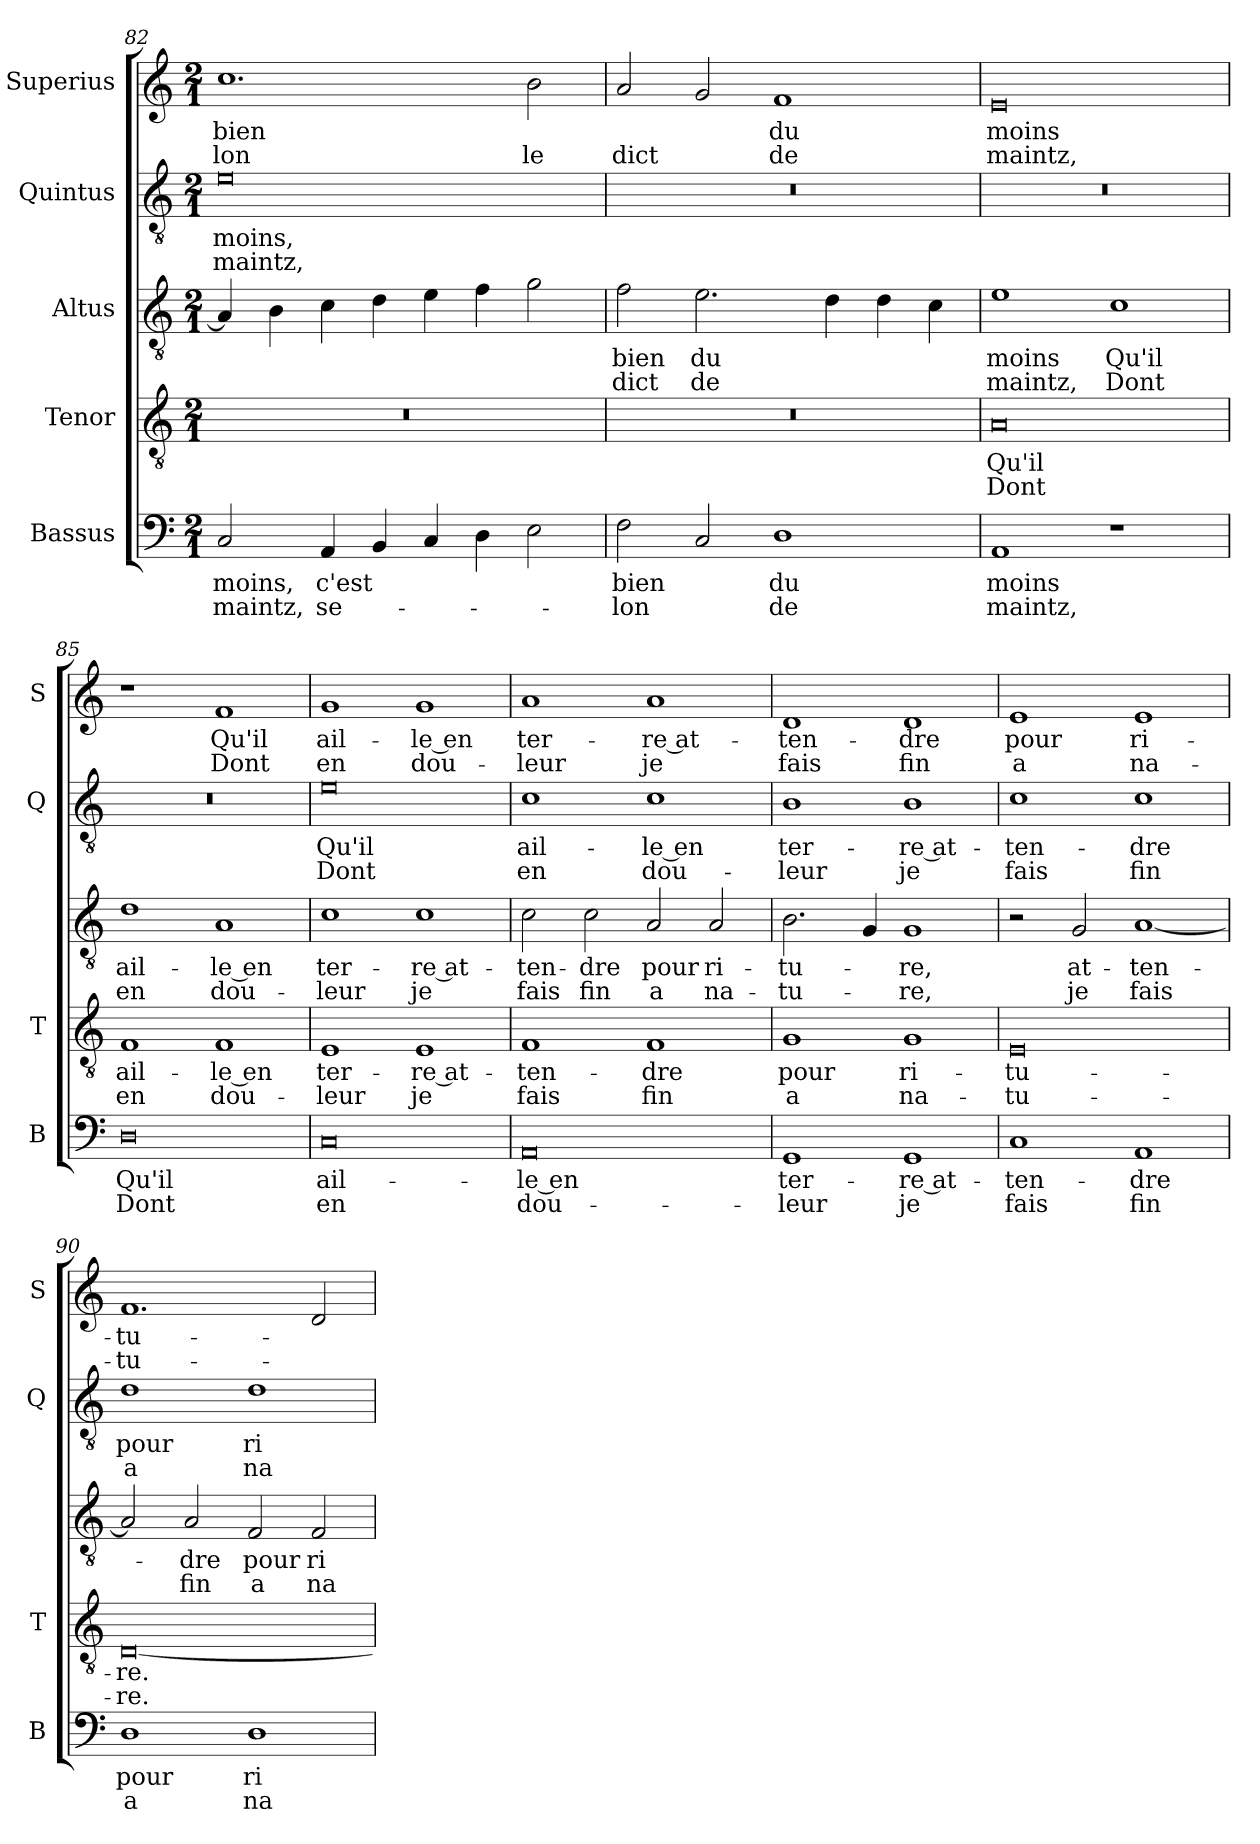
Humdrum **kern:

**kern	**text	**text	**kern	**text	**text	**kern	**text	**text	**kern	**text	**text	**kern	**text	**text
*part5	*part5	*part5	*part4	*part4	*part4	*part3	*part3	*part3	*part2	*part2	*part2	*part1	*part1	*part1
*staff5	*staff5	*staff5	*staff4	*staff4	*staff4	*staff3	*staff3	*staff3	*staff2	*staff2	*staff2	*staff1	*staff1	*staff1
*I"Bassus	*	*	*I"Tenor	*	*	*I"Altus	*	*	*I"Quintus	*	*	*I"Superius	*	*
*I'B	*	*	*I'T	*	*	*	*	*	*I'Q	*	*	*I'S	*	*
*clefF4	*	*	*clefGv2	*	*	*clefGv2	*	*	*clefGv2	*	*	*clefG2	*	*
*k[]	*	*	*k[]	*	*	*k[]	*	*	*k[]	*	*	*k[]	*	*
*M2/1	*	*	*M2/1	*	*	*M2/1	*	*	*M2/1	*	*	*M2/1	*	*
=82	=82	=82	=82	=82	=82	=82	=82	=82	=82	=82	=82	=82	=82	=82
2C/	moins,	maintz,	0r	.	.	4A/]	.	.	0e	moins,	maintz,	1.cc	bien	-lon
.	.	.	.	.	.	4B\	.	.	.	.	.	.	.	.
4AA/	c'est	se-	.	.	.	4c\	.	.	.	.	.	.	.	.
4BB/	.	.	.	.	.	4d\	.	.	.	.	.	.	.	.
4C/	.	.	.	.	.	4e\	.	.	.	.	.	.	.	.
4D\	.	.	.	.	.	4f\	.	.	.	.	.	.	.	.
2E\	.	.	.	.	.	2g\	.	.	.	.	.	2b\	.	le
=83	=83	=83	=83	=83	=83	=83	=83	=83	=83	=83	=83	=83	=83	=83
2F\	bien	-lon	0r	.	.	2f\	bien	dict	0r	.	.	2a/	.	dict
2C/	.	.	.	.	.	2.e\	du	de	.	.	.	2g/	.	.
1D	du	de	.	.	.	.	.	.	.	.	.	1f	du	de
.	.	.	.	.	.	4d\	.	.	.	.	.	.	.	.
.	.	.	.	.	.	4d\	.	.	.	.	.	.	.	.
.	.	.	.	.	.	4c\	.	.	.	.	.	.	.	.
=84	=84	=84	=84	=84	=84	=84	=84	=84	=84	=84	=84	=84	=84	=84
1AA	moins	maintz,	0A	Qu'il	Dont	1e	moins	maintz,	0r	.	.	0e	moins	maintz,
1r	.	.	.	.	.	1c	Qu'il	Dont	.	.	.	.	.	.
=85	=85	=85	=85	=85	=85	=85	=85	=85	=85	=85	=85	=85	=85	=85
0D	Qu'il	Dont	1F	ail-	en	1d	ail-	en	0r	.	.	1r	.	.
.	.	.	1F	le en	dou-	1A	le en	dou-	.	.	.	1f	Qu'il	Dont
=86	=86	=86	=86	=86	=86	=86	=86	=86	=86	=86	=86	=86	=86	=86
0C	ail-	en	1E	ter-	leur	1c	ter-	leur	0e	Qu'il	Dont	1g	ail-	en
.	.	.	1E	-re at-	je	1c	-re at-	je	.	.	.	1g	le en	dou-
=87	=87	=87	=87	=87	=87	=87	=87	=87	=87	=87	=87	=87	=87	=87
0AA	le en	dou-	1F	-ten-	fais	2c\	-ten-	fais	1c	ail-	en	1a	ter-	leur
.	.	.	.	.	.	2c\	-dre	fin	.	.	.	.	.	.
.	.	.	1F	-dre	fin	2A/	pour	a	1c	le en	dou-	1a	-re at-	je
.	.	.	.	.	.	2A/	ri-	na-	.	.	.	.	.	.
=88	=88	=88	=88	=88	=88	=88	=88	=88	=88	=88	=88	=88	=88	=88
1GG	ter-	leur	1G	pour	a	2.B\	-tu-	-tu-	1B	ter-	leur	1d	-ten-	fais
.	.	.	.	.	.	4G/	.	.	.	.	.	.	.	.
1GG	-re at-	je	1G	ri-	na-	1G	-re,	-re,	1B	-re at-	je	1d	-dre	fin
=89	=89	=89	=89	=89	=89	=89	=89	=89	=89	=89	=89	=89	=89	=89
1C	-ten-	fais	0E	-tu-	-tu-	2r	.	.	1c	-ten-	fais	1e	pour	a
.	.	.	.	.	.	2G/	at-	je	.	.	.	.	.	.
1AA	-dre	fin	.	.	.	[1A	-ten-	fais	1c	-dre	fin	1e	ri-	na-
=90	=90	=90	=90	=90	=90	=90	=90	=90	=90	=90	=90	=90	=90	=90
1D	pour	a	[0D	-re.	-re.	2A/]	.	.	1d	pour	a	1.f	-tu-	-tu-
.	.	.	.	.	.	2A/	-dre	fin	.	.	.	.	.	.
1D	ri-	na-	.	.	.	2F/	pour	a	1d	ri-	na-	.	.	.
.	.	.	.	.	.	2F/	ri-	na-	.	.	.	2d/	.	.
=	=	=	=	=	=	=	=	=	=	=	=	=	=	=
*-	*-	*-	*-	*-	*-	*-	*-	*-	*-	*-	*-	*-	*-	*-
